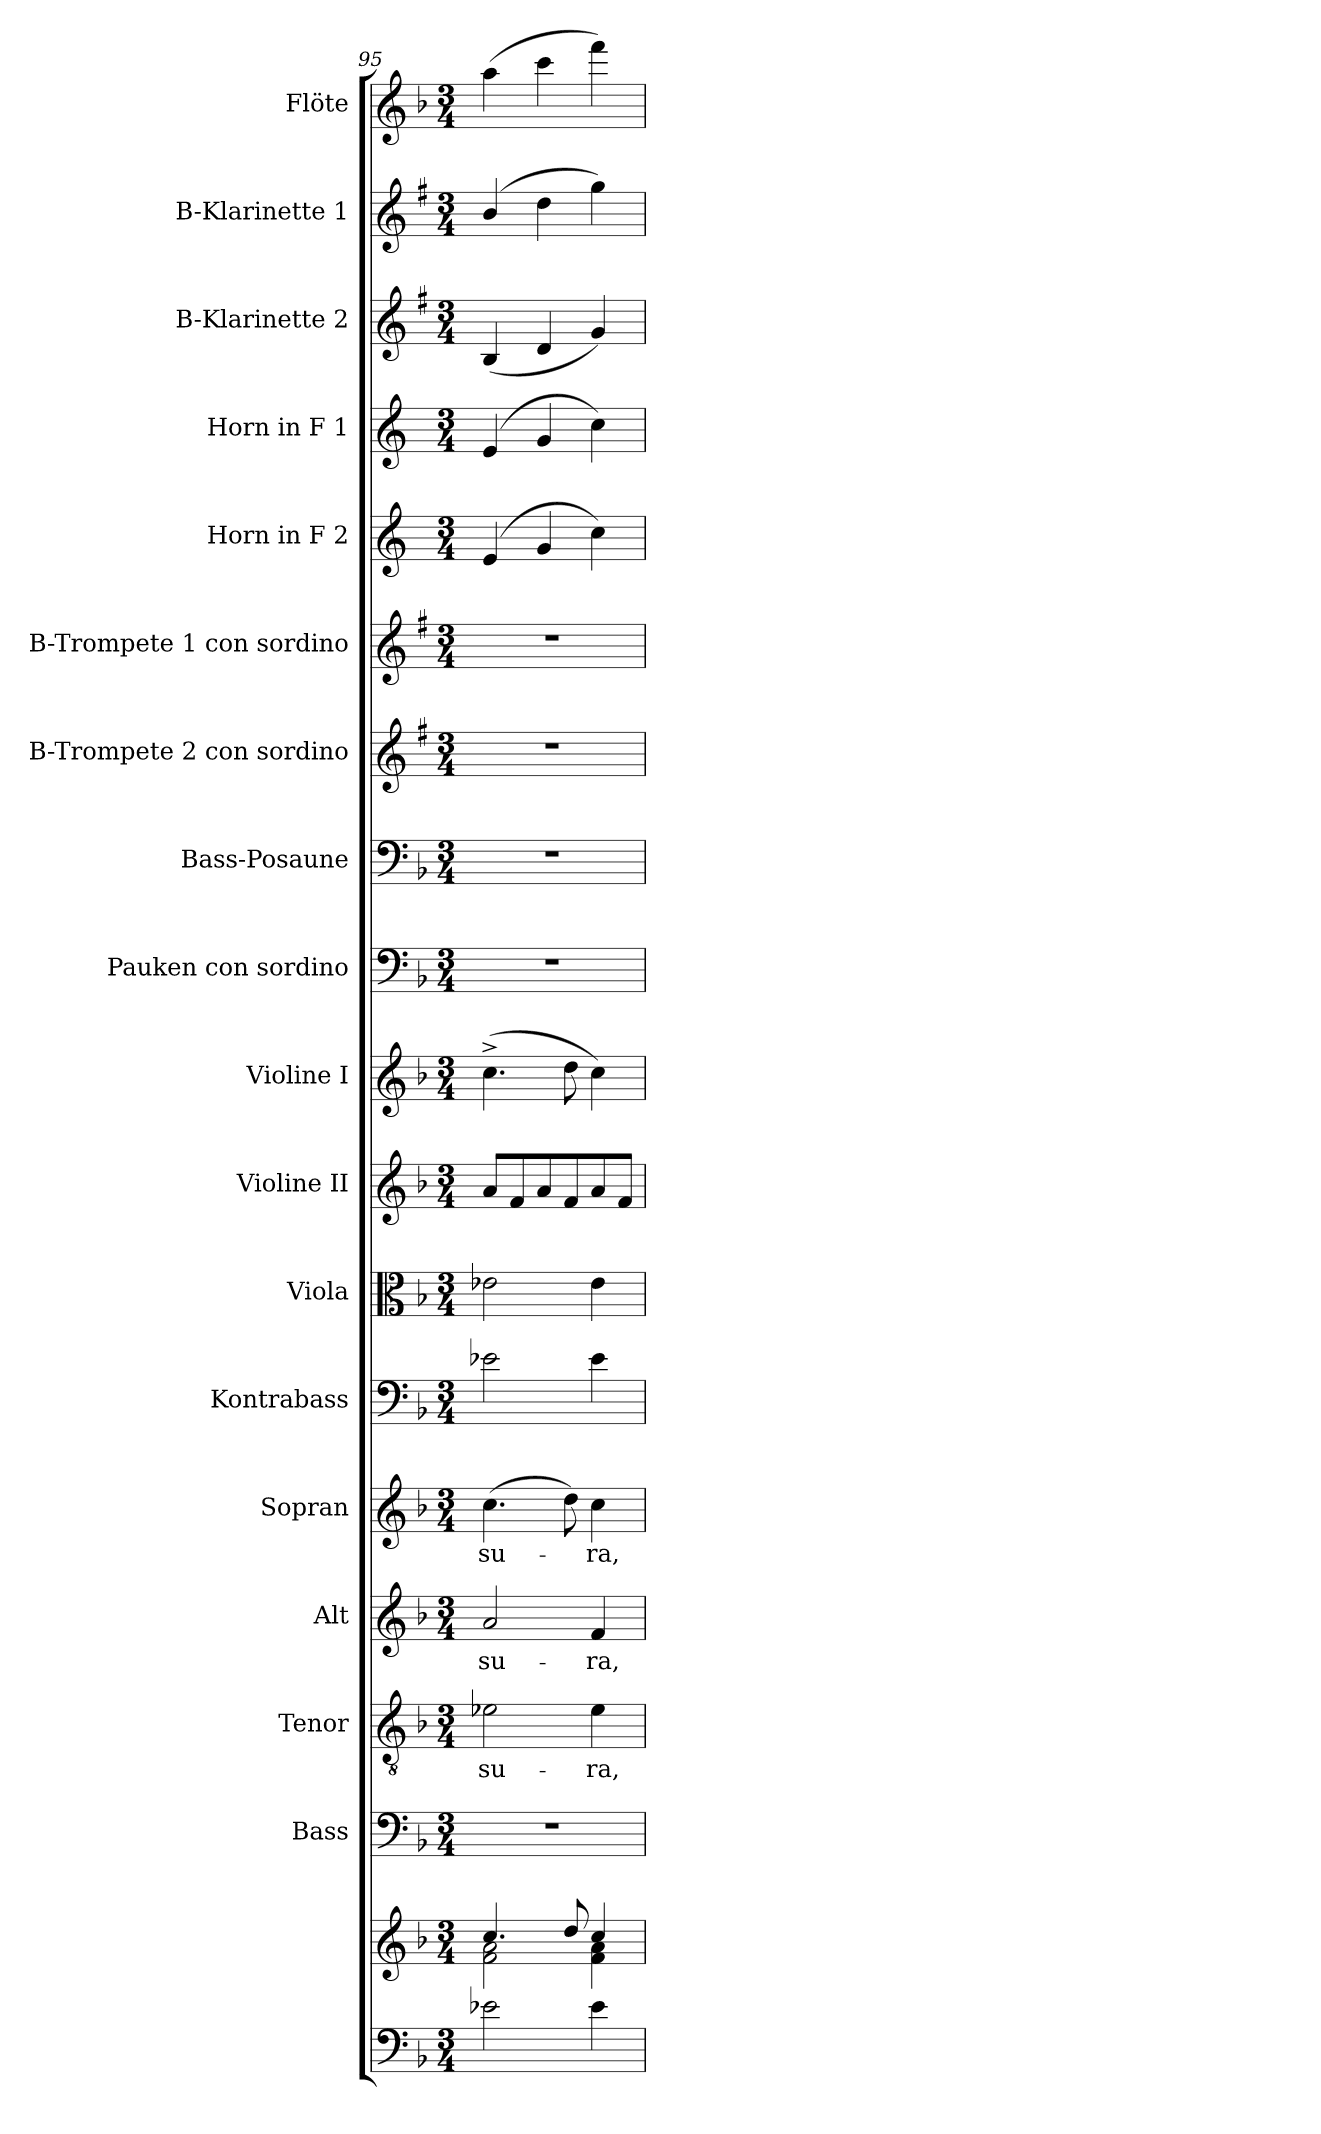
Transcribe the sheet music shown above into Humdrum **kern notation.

**kern	**kern	**kern	**kern	**text	**kern	**text	**kern	**text	**kern	**kern	**kern	**kern	**kern	**kern	**kern	**kern	**kern	**kern	**kern	**kern	**kern
*part18	*part18	*part17	*part16	*part16	*part15	*part15	*part14	*part14	*part13	*part12	*part11	*part10	*part9	*part8	*part7	*part6	*part5	*part4	*part3	*part2	*part1
*staff19	*staff18	*staff17	*staff16	*staff16	*staff15	*staff15	*staff14	*staff14	*staff13	*staff12	*staff11	*staff10	*staff9	*staff8	*staff7	*staff6	*staff5	*staff4	*staff3	*staff2	*staff1
*	*	*I"Bass	*I"Tenor	*	*I"Alt	*	*I"Sopran	*	*I"Kontrabass	*I"Viola	*I"Violine II	*I"Violine I	*I"Pauken con sordino	*I"Bass-Posaune	*I"B-Trompete 2 con sordino	*I"B-Trompete 1 con sordino	*I"Horn in F 2	*I"Horn in F 1	*I"B-Klarinette 2	*I"B-Klarinette 1	*I"Flöte
*	*	*I'B.	*I'T.	*	*I'A.	*	*I'S.	*	*I'Kb.	*I'Vla.	*I'Vl. II	*I'Vl. I	*I'Pk.	*I'B. Pos.	*I'B Trp. 2	*I'B Trp. 1	*	*	*I'B Kl. 2	*I'B Kl. 1	*I'Fl.
*clefF4	*clefG2	*clefF4	*clefGv2	*	*clefG2	*	*clefG2	*	*clefF4	*clefC3	*clefG2	*clefG2	*clefF4	*clefF4	*clefG2	*clefG2	*clefG2	*clefG2	*clefG2	*clefG2	*clefG2
*	*	*	*	*	*	*	*	*	*ITrd7c12	*	*	*	*	*	*ITrd1c2	*ITrd1c2	*ITrd4c7	*ITrd4c7	*ITrd1c2	*ITrd1c2	*
*k[b-]	*k[b-]	*k[b-]	*k[b-]	*	*k[b-]	*	*k[b-]	*	*k[b-]	*k[b-]	*k[b-]	*k[b-]	*k[b-]	*k[b-]	*k[b-]	*k[b-]	*k[b-]	*k[b-]	*k[b-]	*k[b-]	*k[b-]
*F:	*F:	*F:	*F:	*	*F:	*	*F:	*	*F:	*F:	*F:	*F:	*F:	*F:	*F:	*F:	*F:	*F:	*F:	*F:	*F:
*M3/4	*M3/4	*M3/4	*M3/4	*	*M3/4	*	*M3/4	*	*M3/4	*M3/4	*M3/4	*M3/4	*M3/4	*M3/4	*M3/4	*M3/4	*M3/4	*M3/4	*M3/4	*M3/4	*M3/4
=95	=95	=95	=95	=95	=95	=95	=95	=95	=95	=95	=95	=95	=95	=95	=95	=95	=95	=95	=95	=95	=95
*	*^	*	*	*	*	*	*	*	*	*	*	*	*	*	*	*	*	*	*	*	*
!	!	!	!	!	!LO:LY:b	!	!LO:LY:b	!	!LO:LY:b	!	!	!	!	!	!	!	!	!	!	!	!	!
2e-X\	4.cc/	2f\ 2a\	2.r	2e-X\	-su-	2a/	-su-	(>4.cc\	-su-	2E-X\	2e-X\	8a/L	(>4.cc^>\	2.r	2.r	2.r	2.r	(4A/	(4A/	(<4A/	(4a/	(>4aa\
.	.	.	.	.	.	.	.	.	.	.	.	8f/	.	.	.	.	.	.	.	.	.	.
.	.	.	.	.	.	.	.	.	.	.	.	8a/	.	.	.	.	.	4c/	4c/	4c/	4cc\	4ccc\
.	8dd/	.	.	.	.	.	.	8dd\)	.	.	.	8f/	8dd\	.	.	.	.	.	.	.	.	.
!	!	!	!	!	!LO:LY:b	!	!LO:LY:b	!	!LO:LY:b	!	!	!	!	!	!	!	!	!	!	!	!	!
4e-\	4cc/	4f\ 4a\	.	4e-\	-ra,	4f/	-ra,	4cc\	-ra,	4E-\	4e-\	8a/	4cc\)	.	.	.	.	4f\)	4f\)	4f/)	4ff\)	4fff\)
.	.	.	.	.	.	.	.	.	.	.	.	8f/J	.	.	.	.	.	.	.	.	.	.
*	*v	*v	*	*	*	*	*	*	*	*	*	*	*	*	*	*	*	*	*	*	*	*
=	=	=	=	=	=	=	=	=	=	=	=	=	=	=	=	=	=	=	=	=	=
*-	*-	*-	*-	*-	*-	*-	*-	*-	*-	*-	*-	*-	*-	*-	*-	*-	*-	*-	*-	*-	*-
